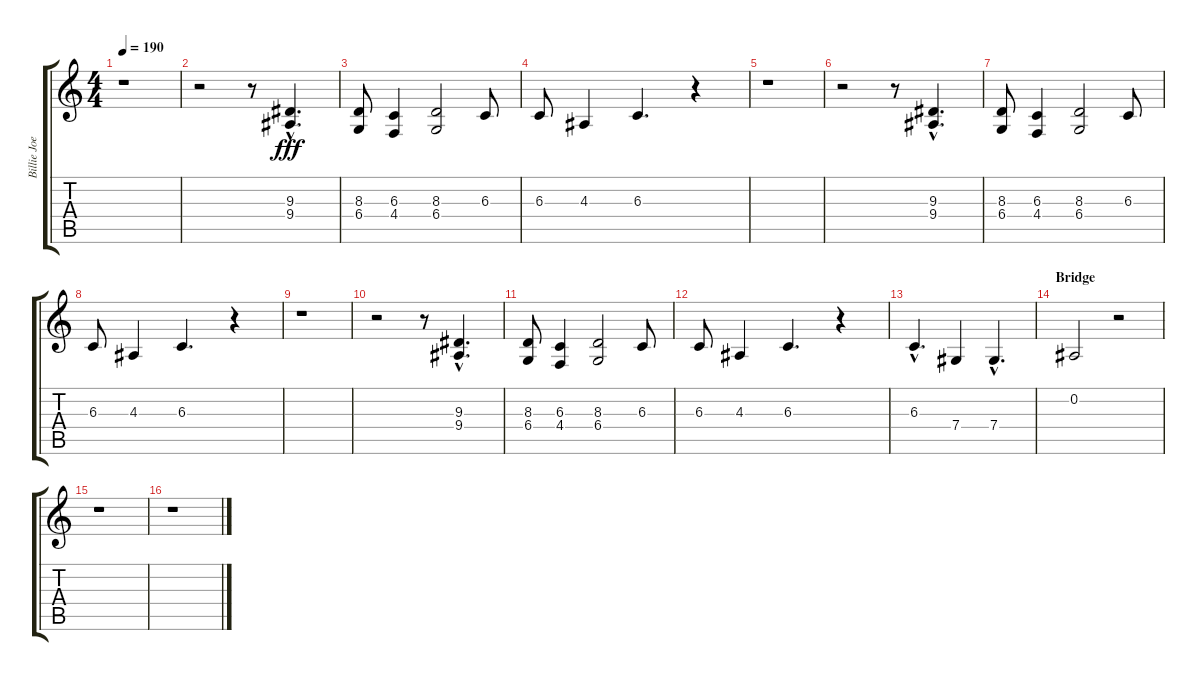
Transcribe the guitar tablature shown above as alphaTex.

\track ("Billie Joe Armstrong (Vocals)" "Billie Joe") {instrument clarinet}
\staff {score tabs}
\tuning (Eb4 Bb3 Gb3 Db3 Ab2 Eb2) {hide}
\ts (4 4)
\tempo 190
\clef g2
\ks c
r.1{dy fff} |
r.2 r.8 (9.3{hac} 9.4{hac}).4{d} |
(8.3 6.4).8 (6.3 4.4).4 (8.3 6.4).2 6.3.8 |
6.3.8 4.3.4 6.3.4{d} r.4 |
r.1 |
r.2 r.8 (9.3{hac} 9.4{hac}).4{d} |
(8.3 6.4).8 (6.3 4.4).4 (8.3 6.4).2 6.3.8 |
6.3.8 4.3.4 6.3.4{d} r.4 |
r.1 |
r.2 r.8 (9.3{hac} 9.4{hac}).4{d} |
(8.3 6.4).8 (6.3 4.4).4 (8.3 6.4).2 6.3.8 |
6.3.8 4.3.4 6.3.4{d} r.4 |
6.3{hac}.4{d} 7.4.4 7.4{hac}.4{d} |
\section ("" "Bridge")
0.2.2 r.2 |
r.1 |
r.1
